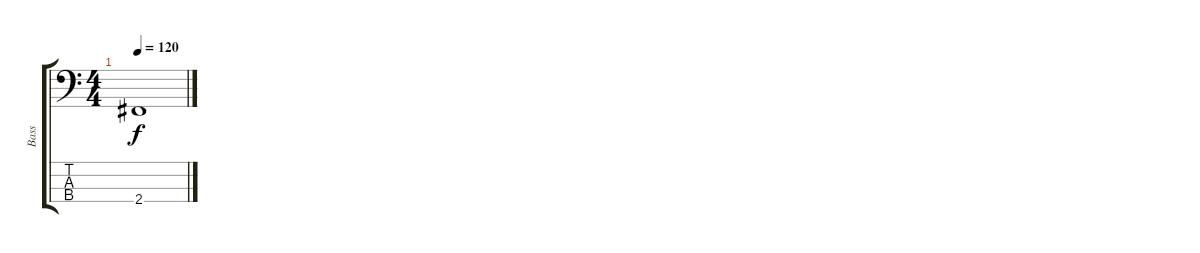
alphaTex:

\track ("Bass" "Bass") {instrument electricbassfinger}
\staff {score tabs}
\tuning (G2 D2 A1 E1) {hide}
\ts (4 4)
\tempo 120
\clef f4
\ks c
2.4{t}.1{dy f}
